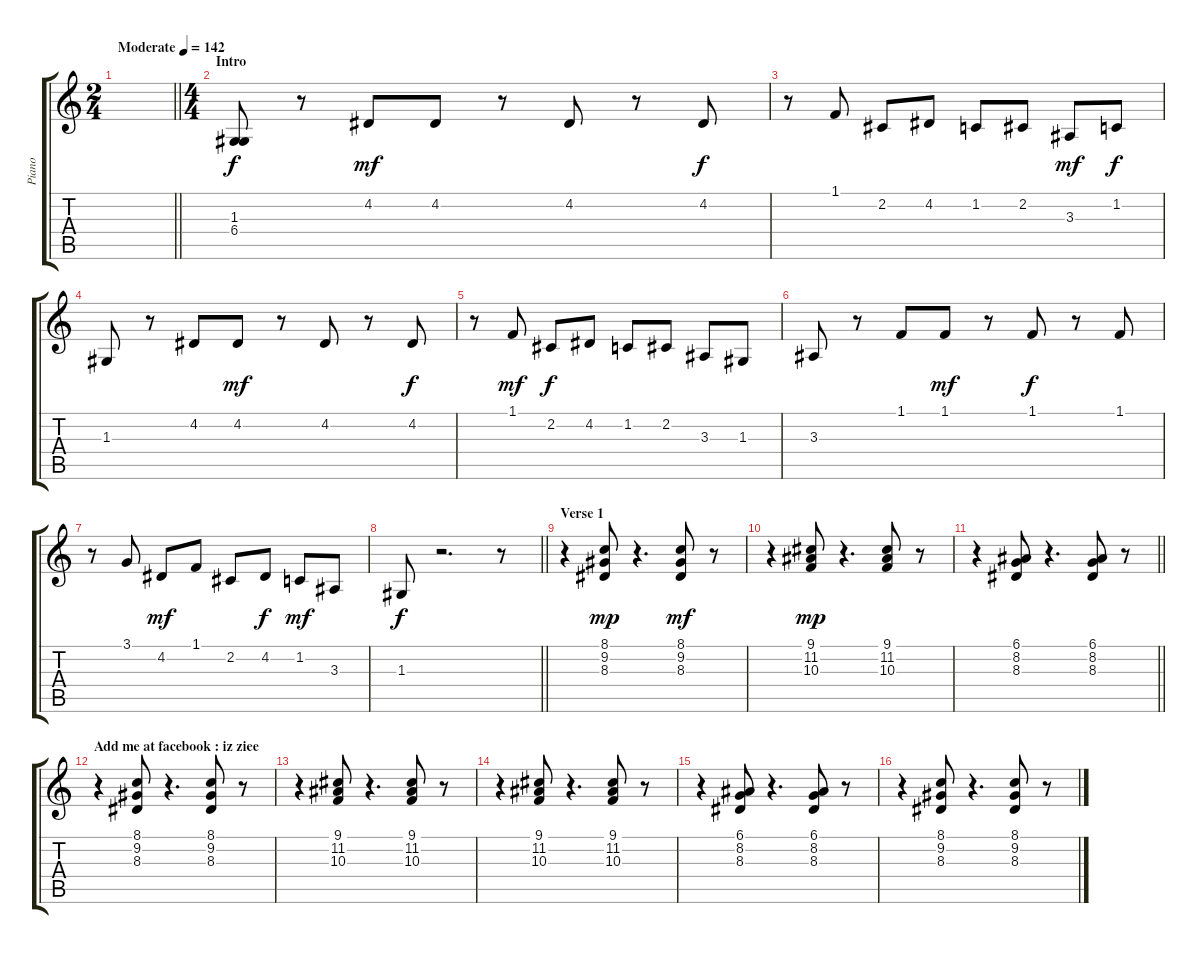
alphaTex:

\track ("Piano" "Piano") {instrument acousticgrandpiano}
\staff {score tabs}
\tuning (E4 B3 G3 D3 A2 E2) {hide}
\ts (2 4)
\tempo (142 "Moderate")
\clef g2
\barLineRight lightlight
\ks c
|
\ts (4 4)
\section ("" "Intro")
(1.3 6.4).8 r.8 4.2.8{dy mf} 4.2.8 r.8 4.2.8 r.8 4.2.8{dy f} |
r.8 1.1.8 2.2.8 4.2.8 1.2.8 2.2.8 3.3.8{dy mf} 1.2.8{dy f} |
1.3.8 r.8 4.2.8 4.2.8{dy mf} r.8 4.2.8 r.8 4.2.8{dy f} |
r.8 1.1.8{dy mf} 2.2.8{dy f} 4.2.8 1.2.8 2.2.8 3.3.8 1.3.8 |
3.3.8 r.8 1.1.8 1.1.8{dy mf} r.8 1.1.8{dy f} r.8 1.1.8 |
r.8 3.1.8 4.2.8{dy mf} 1.1.8 2.2.8 4.2.8{dy f} 1.2.8{dy mf} 3.3.8 |
\barLineRight lightlight
1.3.8{dy f} r.2{d} r.8 |
\section ("" "Verse 1")
r.4 (8.1 9.2 8.3).8{dy mp} r.4{d} (8.1 9.2 8.3).8{dy mf} r.8 |
r.4 (9.1 11.2 10.3).8{dy mp} r.4{d} (9.1 11.2 10.3).8 r.8 |
\barLineRight lightlight
r.4 (6.1 8.2 8.3).8 r.4{d} (6.1 8.2 8.3).8 r.8 |
\section ("" "Add me at facebook : iz ziee")
r.4 (8.1 9.2 8.3).8 r.4{d} (8.1 9.2 8.3).8 r.8 |
r.4 (9.1 11.2 10.3).8 r.4{d} (9.1 11.2 10.3).8 r.8 |
r.4 (9.1 11.2 10.3).8 r.4{d} (9.1 11.2 10.3).8 r.8 |
r.4 (6.1 8.2 8.3).8 r.4{d} (6.1 8.2 8.3).8 r.8 |
r.4 (8.1 9.2 8.3).8 r.4{d} (8.1 9.2 8.3).8 r.8
